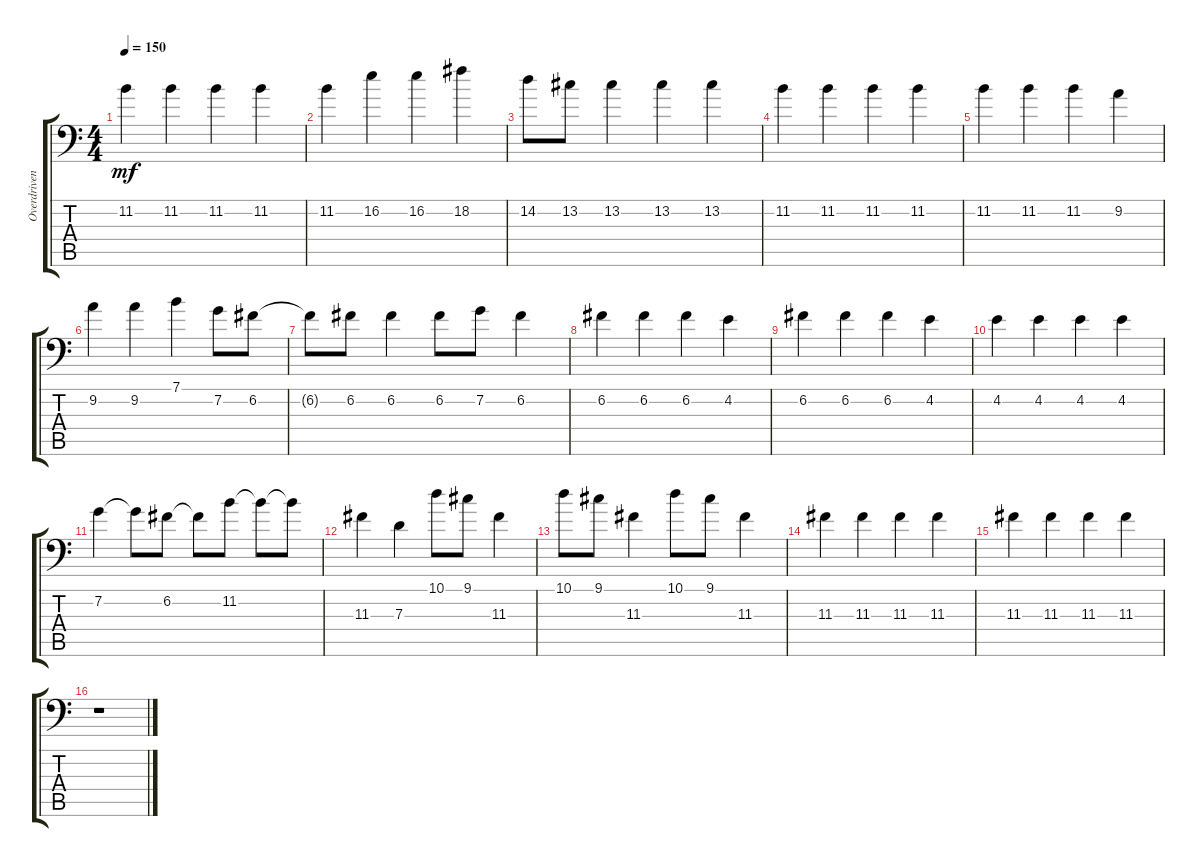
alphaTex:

\track ("Overdriven Guitar" "Overdriven") {instrument overdrivenguitar}
\staff {score tabs}
\tuning (E3 C3 G2 D2 A1 D1) {hide}
\ts (4 4)
\tempo 150
\clef f4
\ks c
11.2.4{dy mf} 11.2.4 11.2.4 11.2.4 |
11.2.4 16.2.4 16.2.4 18.2.4 |
14.2.8 13.2.8 13.2.4 13.2.4 13.2.4 |
11.2.4 11.2.4 11.2.4 11.2.4 |
11.2.4 11.2.4 11.2.4 9.2.4 |
9.2.4 9.2.4 7.1.4 7.2.8 6.2.8 |
6.2{t}.8 6.2.8 6.2.4 6.2.8 7.2.8 6.2.4 |
6.2.4 6.2.4 6.2.4 4.2.4 |
6.2.4 6.2.4 6.2.4 4.2.4 |
4.2.4 4.2.4 4.2.4 4.2.4 |
7.2.4 7.2{t}.8 6.2.8 6.2{t}.8 11.2.8 11.2{t}.8 11.2{t}.8 |
11.3.4 7.3.4 10.1.8 9.1.8 11.3.4 |
10.1.8 9.1.8 11.3.4 10.1.8 9.1.8 11.3.4 |
11.3.4 11.3.4 11.3.4 11.3.4 |
11.3.4 11.3.4 11.3.4 11.3.4 |
r.1
